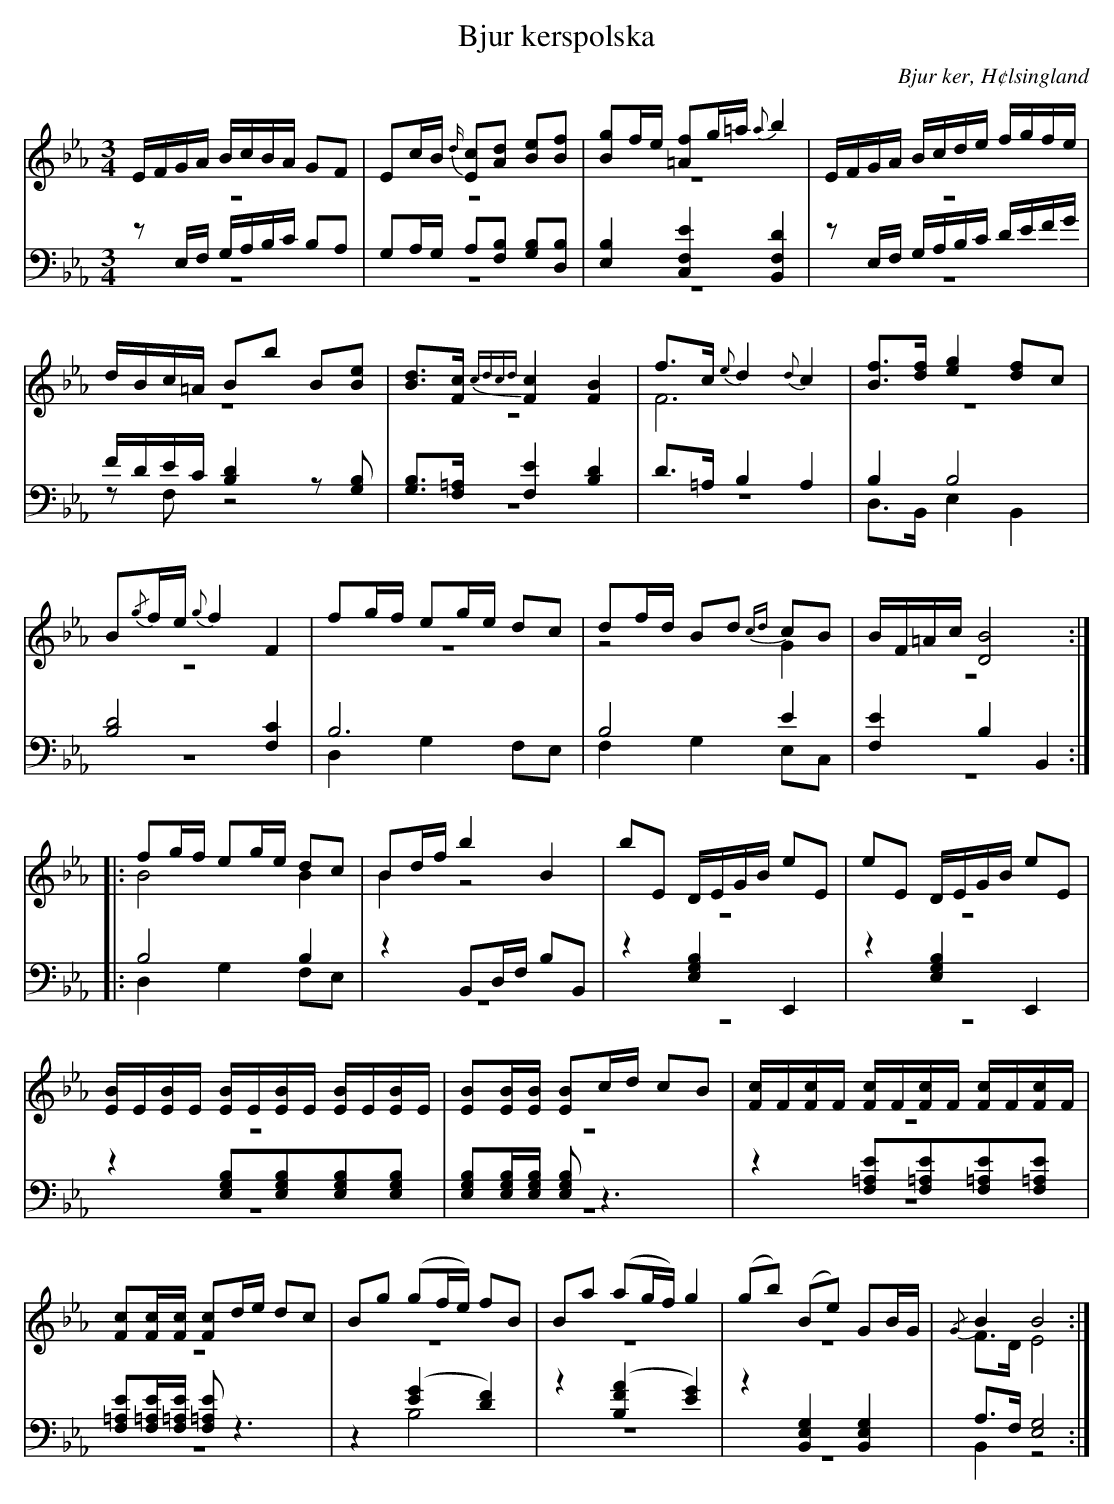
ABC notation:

X:1
T: Bjur kerspolska
O: Bjur ker, H¢lsingland
M: 3/4
L: 1/8
K: Eb
V:1
V:2 merge
V:3
V:4 merge
V:1
E/F/G/A/ B/c/B/A/ GF|Ec/B/ {d/}[Ec][Ad] [Be][Bf]|[Bg]f/e/ [=Af]g/=a/ {a}b2|E/F/G/A/ B/c/d/e/ f/g/f/e/|
d/B/c/=A/ Bb B[Be]|[Bd]>[Fc] {c8/5d8/5c8/5d8/5}[F2c2] [F2B2]|f>c {e}d2 {d}c2|[Bf]>[df] [e2g2] [df]c|
B{/g}f/e/ {g}f2 F2|fg/f/ eg/e/ dc|df/d/ Bd {cd}cB|B/F/=A/c/ [D4B4]:|
|:fg/f/ eg/e/ dc|Bd/f/ b2 B2|bE D/E/G/B/ eE|eE D/E/G/B/ eE|
[E/B/]E/[E/B/]E/ [E/B/]E/[E/B/]E/ [E/B/]E/[E/B/]E/|[EB][E/B/][E/B/] [EB]c/d/ cB|[F/c/]F/[F/c/]F/ [F/c/]F/[F/c/]F/ [F/c/]F/[F/c/]F/|[Fc][F/c/][F/c/] [Fc]d/e/ dc|Bg (gf/e/) fB|Ba (ag/f/) g2|(gb) (Be) GB/G/|{/G}B2 B4:|
V:2
z6|z6|z6|z6|
z6|z6|F6|z6|
z6|z6|z4 G2|z6:|
|:B4 B2|B2 z4|z6|z6|
z6|z6|z6|z6|
z6|z6|z6|F>D E4:|
V:3 clef=bass
zE,/F,/ G,/A,/B,/C/ B,A,|G,A,/G,/ A,[F,B,] [G,B,][D,B,]|[E,2B,2] [C,2F,2E2] [B,,2F,2D2]|zE,/F,/ G,/A,/B,/C/ D/E/F/G/|
F/D/E/C/ [B,2D2]z[G,B,]|[G,B,]>[F,=A,] [F,2E2] [B,2D2]|D>=A, B,2 A,2|B,2 B,4|
[B,4D4] [F,2C2]|B,6|B,4 E2|[F,2E2] B,2 B,,2:|
|:B,4 B,2|z2 B,,D,/F,/ B,B,,|z2 [E,2G,2B,2] E,,2|z2 [E,2G,2B,2] E,,2|
z2 [E,G,B,][E,G,B,][E,G,B,][E,G,B,]|[E,G,B,][E,/G,/B,/][E,/G,/B,/] [E,G,B,] z3|z2 [F,=A,E][F,=A,E][F,=A,E][F,=A,E]|[F,=A,E][F,/=A,/E/][F,/=A,/E/] [F,=A,E] z3|
z2 ([E2G2] [D2F2])|z2 ([B,2F2A2] [E2G2])|z2 [B,,2E,2G,2] [B,,2E,2G,2]|A,>F, [E,4G,4]:|
V:4  clef=bass
z6|z6|z6|z6|
zF, z4|z6|z6|D,>B,, E,2 B,,2|
z6|D,2 G,2 F,E,|F,2 G,2 E,C,|z6:|
|:D,2 G,2 F,E,|z6|z6|z6|
z6|z6|z6|z6|
z2 B,4|z6|z6|B,,2 z4:|
